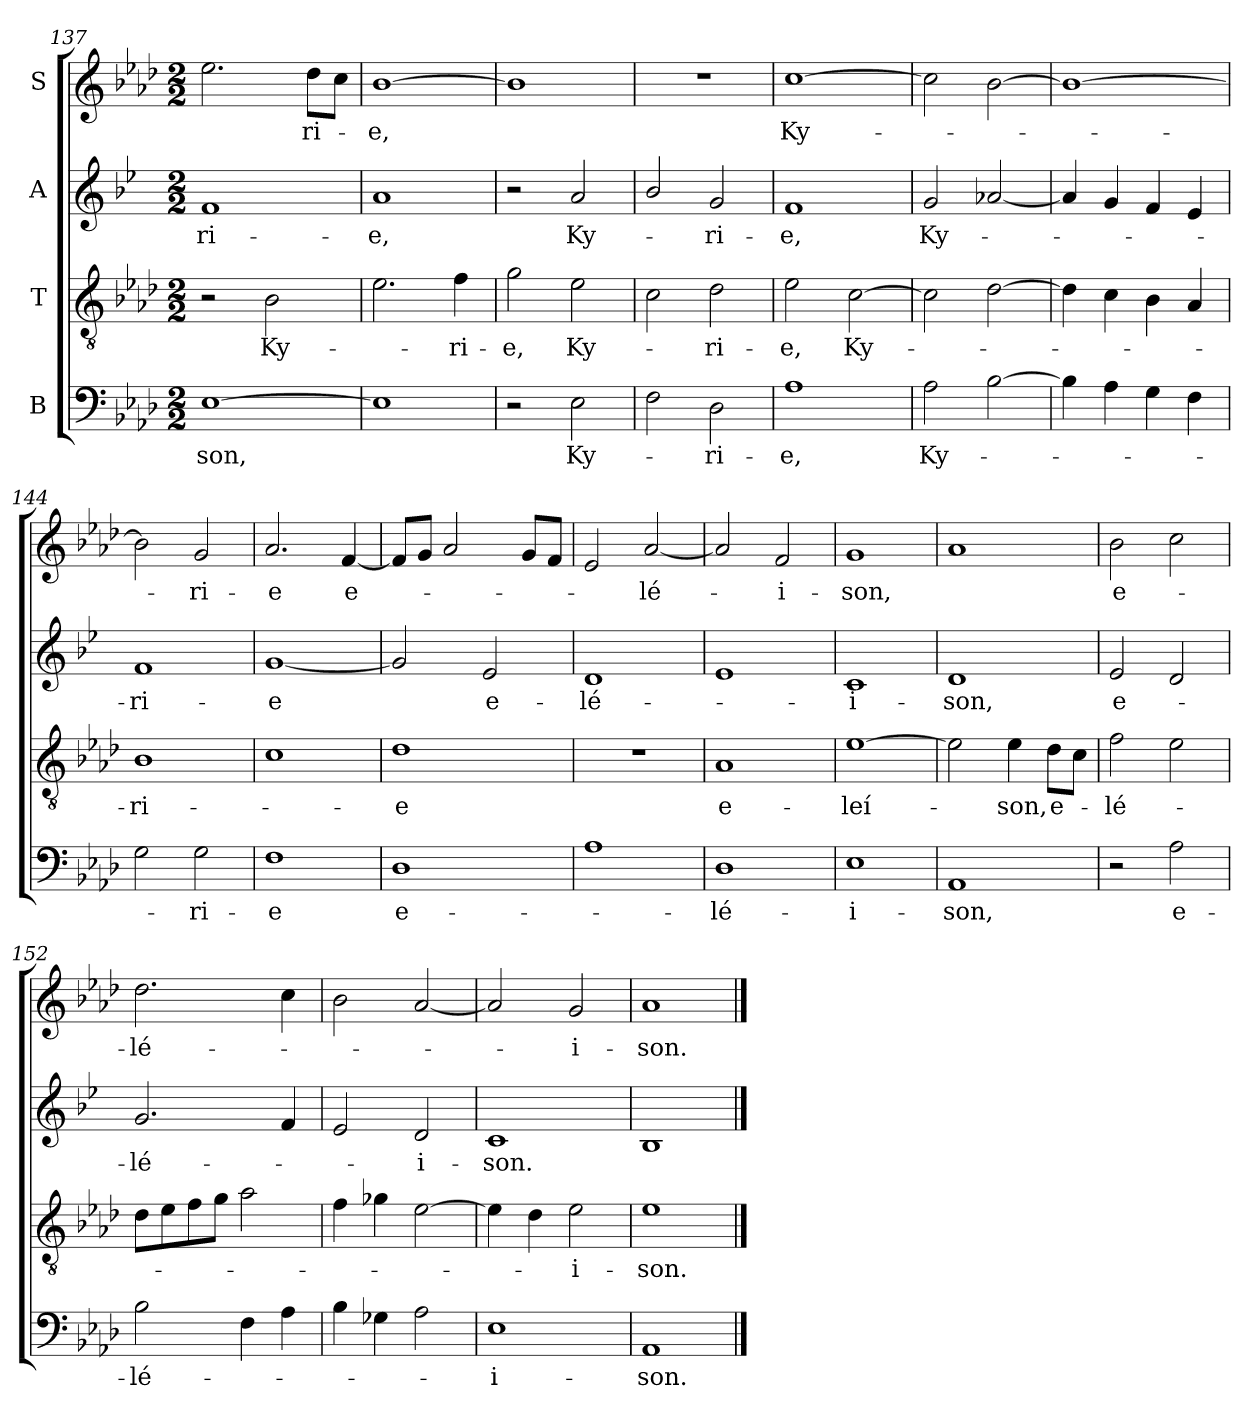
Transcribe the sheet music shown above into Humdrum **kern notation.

**kern	**text	**kern	**text	**kern	**text	**kern	**text
*part4	*part4	*part3	*part3	*part2	*part2	*part1	*part1
*staff4	*staff4	*staff3	*staff3	*staff2	*staff2	*staff1	*staff1
*I"B	*	*I"T	*	*I"A	*	*I"S	*
!!LO:PB:g=z
*clefF4	*	*clefGv2	*	*clefG2	*	*clefG2	*
*	*	*	*	*ITrd1c2	*	*	*
*k[b-e-a-d-]	*	*k[b-e-a-d-]	*	*k[b-e-a-d-]	*	*k[b-e-a-d-]	*
*A-:	*	*A-:	*	*A-:	*	*A-:	*
*M2/2	*	*M2/2	*	*M2/2	*	*M2/2	*
=137	=137	=137	=137	=137	=137	=137	=137
!	!LO:LY:b	!	!	!	!LO:LY:b	!	!
[1E-	-son,	2r	.	1e-	-ri-	2.ee-\	.
!	!	!	!LO:LY:b	!	!	!	!
.	.	2B-\	Ky-	.	.	.	.
!	!	!	!	!	!	!	!LO:LY:b
.	.	.	.	.	.	8dd-\L	-ri-
.	.	.	.	.	.	8cc\J	.
=138	=138	=138	=138	=138	=138	=138	=138
!	!	!	!	!	!LO:LY:b	!	!LO:LY:b
1E-]	.	2.e-\	.	1g	-e,	[1b-	-e,
!	!	!	!LO:LY:b	!	!	!	!
.	.	4f\	-ri-	.	.	.	.
=139	=139	=139	=139	=139	=139	=139	=139
!	!	!	!LO:LY:b	!	!	!	!
2r	.	2g\	-e,	2r	.	1b-]	.
!	!LO:LY:b	!	!LO:LY:b	!	!LO:LY:b	!	!
2E-\	Ky-	2e-\	Ky-	2g/	Ky-	.	.
=140	=140	=140	=140	=140	=140	=140	=140
2F\	.	2c\	.	2a-/	.	1r	.
!	!LO:LY:b	!	!LO:LY:b	!	!LO:LY:b	!	!
2D-\	-ri-	2d-\	-ri-	2f/	-ri-	.	.
=141	=141	=141	=141	=141	=141	=141	=141
!	!LO:LY:b	!	!LO:LY:b	!	!LO:LY:b	!	!LO:LY:b
1A-	-e,	2e-\	-e,	1e-	-e,	[1cc	Ky-
!	!	!	!LO:LY:b	!	!	!	!
.	.	[2c\	Ky-	.	.	.	.
=142	=142	=142	=142	=142	=142	=142	=142
!	!LO:LY:b	!	!	!	!LO:LY:b	!	!
2A-\	Ky-	2c\]	.	2f/	Ky-	2cc\]	.
[2B-\	.	[2d-\	.	[2g-X/	.	[2b-\	.
=143	=143	=143	=143	=143	=143	=143	=143
4B-\]	.	4d-\]	.	4g-/]	.	1b-_	.
4A-\	.	4c\	.	4f/	.	.	.
4G\	.	4B-\	.	4e-/	.	.	.
4F\	.	4A-/	.	4d-/	.	.	.
!!LO:LB:g=z
=144	=144	=144	=144	=144	=144	=144	=144
!	!	!	!LO:LY:b	!	!LO:LY:b	!	!
2G\	.	1B-	-ri-	1e-	-ri-	2b-\]	.
!	!LO:LY:b	!	!	!	!	!	!LO:LY:b
2G\	-ri-	.	.	.	.	2g/	-ri-
=145	=145	=145	=145	=145	=145	=145	=145
!	!LO:LY:b	!	!	!	!LO:LY:b	!	!LO:LY:b
1F	-e	1c	.	[1f	-e	2.a-/	-e
!	!	!	!	!	!	!	!LO:LY:b
.	.	.	.	.	.	[4f/	e-
=146	=146	=146	=146	=146	=146	=146	=146
!	!LO:LY:b	!	!LO:LY:b	!	!	!	!
1D-	e-	1d-	-e	2f/]	.	8f/L]	.
.	.	.	.	.	.	8g/J	.
.	.	.	.	.	.	2a-/	.
!	!	!	!	!	!LO:LY:b	!	!
.	.	.	.	2d-/	e-	.	.
.	.	.	.	.	.	8g/L	.
.	.	.	.	.	.	8f/J	.
=147	=147	=147	=147	=147	=147	=147	=147
!	!	!	!	!	!LO:LY:b	!	!
1A-	.	1r	.	1c	-lé-	2e-/	.
!	!	!	!	!	!	!	!LO:LY:b
.	.	.	.	.	.	[2a-/	-lé-
=148	=148	=148	=148	=148	=148	=148	=148
!	!LO:LY:b	!	!LO:LY:b	!	!	!	!
1D-	-lé-	1A-	e-	1d-	.	2a-/]	.
!	!	!	!	!	!	!	!LO:LY:b
.	.	.	.	.	.	2f/	-i-
=149	=149	=149	=149	=149	=149	=149	=149
!	!LO:LY:b	!	!LO:LY:b	!	!LO:LY:b	!	!LO:LY:b
1E-	-i-	[1e-	-leí-	1B-	-i-	1g	-son,
=150	=150	=150	=150	=150	=150	=150	=150
!	!LO:LY:b	!	!	!	!LO:LY:b	!	!
1AA-	-son,	2e-\]	.	1c	-son,	1a-	.
!	!	!	!LO:LY:b	!	!	!	!
.	.	4e-\	-son,	.	.	.	.
!	!	!	!LO:LY:b	!	!	!	!
.	.	8d-\L	e-	.	.	.	.
.	.	8c\J	.	.	.	.	.
!!LO:PB:g=z
=151	=151	=151	=151	=151	=151	=151	=151
!	!	!	!LO:LY:b	!	!LO:LY:b	!	!LO:LY:b
2r	.	2f\	-lé-	2d-/	e-	2b-\	e-
!	!LO:LY:b	!	!	!	!	!	!
2A-\	e-	2e-\	.	2c/	.	2cc\	.
=152	=152	=152	=152	=152	=152	=152	=152
!	!LO:LY:b	!	!	!	!LO:LY:b	!	!LO:LY:b
2B-\	-lé-	8d-\L	.	2.f/	-lé-	2.dd-\	-lé-
.	.	8e-\	.	.	.	.	.
.	.	8f\	.	.	.	.	.
.	.	8g\J	.	.	.	.	.
4F\	.	2a-\	.	.	.	.	.
4A-\	.	.	.	4e-/	.	4cc\	.
=153	=153	=153	=153	=153	=153	=153	=153
4B-\	.	4f\	.	2d-/	.	2b-\	.
4G-\	.	4g-\	.	.	.	.	.
!	!	!	!	!	!LO:LY:b	!	!
2A-\	.	[2e-\	.	2c/	-i-	[2a-/	.
=154	=154	=154	=154	=154	=154	=154	=154
!	!LO:LY:b	!	!	!	!LO:LY:b	!	!
1E-	-i-	4e-\]	.	1B-	-son.	2a-/]	.
.	.	4d-\	.	.	.	.	.
!	!	!	!LO:LY:b	!	!	!	!LO:LY:b
.	.	2e-\	-i-	.	.	2g/	-i-
=155	=155	=155	=155	=155	=155	=155	=155
!	!LO:LY:b	!	!LO:LY:b	!	!	!	!LO:LY:b
1AA-	-son.	1e-	-son.	1A-	.	1a-	-son.
==	==	==	==	==	==	==	==
*-	*-	*-	*-	*-	*-	*-	*-
